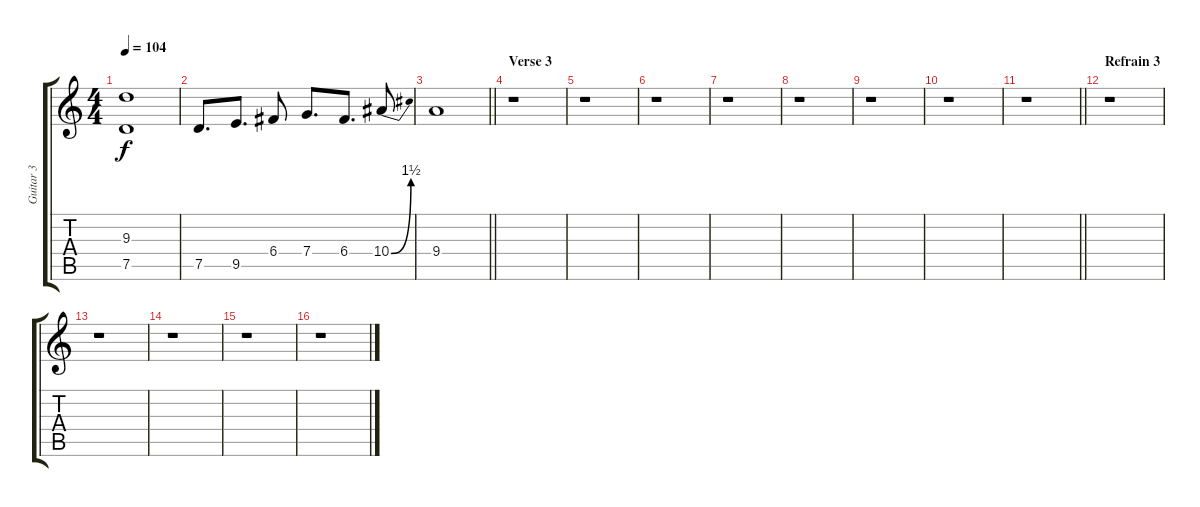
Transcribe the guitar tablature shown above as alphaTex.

\track ("Guitar 3" "Guitar 3") {instrument distortionguitar}
\staff {score tabs}
\tuning (D4 A3 F3 C3 G2 C2) {hide}
\ts (4 4)
\tempo 104
\clef g2
\ks c
(9.3 7.5).1{dy f} |
7.5.8{d} 9.5.8{d} 6.4.8 7.4.8{d} 6.4.8{d} 10.4{be (bend 0 0 60 6)}.8 |
\barLineRight lightlight
9.4.1 |
\section ("" "Verse 3")
r.1 |
r.1 |
r.1 |
r.1 |
r.1 |
r.1 |
r.1 |
\barLineRight lightlight
r.1 |
\section ("" "Refrain 3")
r.1 |
r.1 |
r.1 |
r.1 |
r.1
